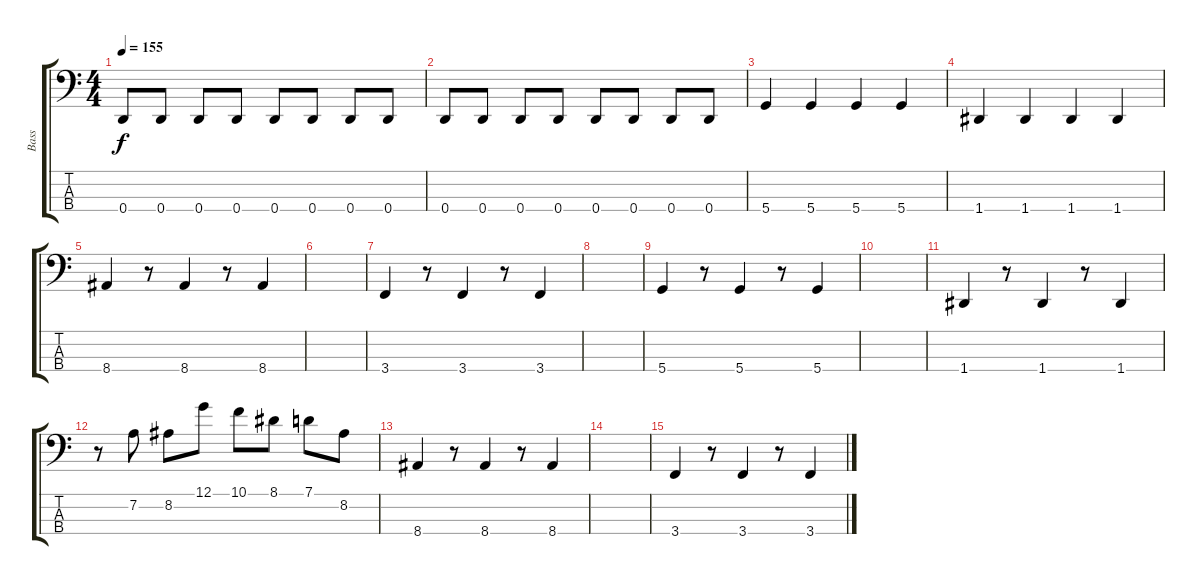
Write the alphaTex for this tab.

\track ("Bass" "Bass") {instrument electricbasspick}
\staff {score tabs}
\tuning (G2 D2 A1 D1) {hide}
\ts (4 4)
\tempo 155
\clef f4
\ks c
0.4.8{dy f} 0.4.8 0.4.8 0.4.8 0.4.8 0.4.8 0.4.8 0.4.8 |
0.4.8 0.4.8 0.4.8 0.4.8 0.4.8 0.4.8 0.4.8 0.4.8 |
5.4.4 5.4.4 5.4.4 5.4.4 |
1.4.4 1.4.4 1.4.4 1.4.4 |
8.4.4 r.8 8.4.4 r.8 8.4.4 |
|
3.4.4 r.8 3.4.4 r.8 3.4.4 |
|
5.4.4 r.8 5.4.4 r.8 5.4.4 |
|
1.4.4 r.8 1.4.4 r.8 1.4.4 |
r.8 7.2.8 8.2.8 12.1.8 10.1.8 8.1.8 7.1.8 8.2.8 |
8.4.4 r.8 8.4.4 r.8 8.4.4 |
|
3.4.4 r.8 3.4.4 r.8 3.4.4
